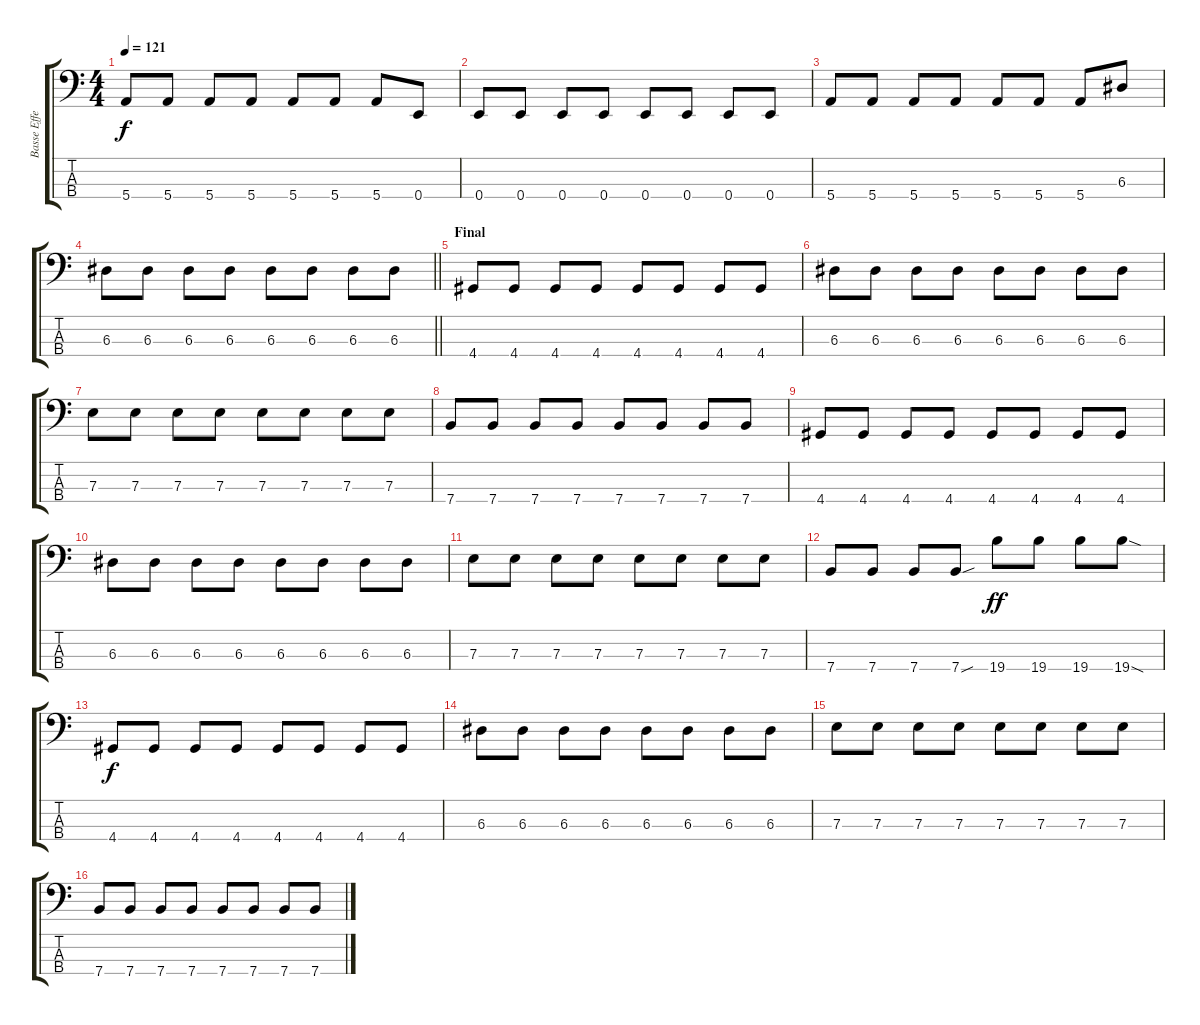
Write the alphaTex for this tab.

\track ("Basse Effets 2" "Basse Effe") {instrument overdrivenguitar}
\staff {score tabs}
\tuning (G2 D2 A1 E1) {hide}
\ts (4 4)
\tempo 121
\clef f4
\ks c
5.4.8{dy f} 5.4.8 5.4.8 5.4.8 5.4.8 5.4.8 5.4.8 0.4.8 |
0.4.8 0.4.8 0.4.8 0.4.8 0.4.8 0.4.8 0.4.8 0.4.8 |
5.4.8 5.4.8 5.4.8 5.4.8 5.4.8 5.4.8 5.4.8 6.3.8 |
\barLineRight lightlight
6.3.8 6.3.8 6.3.8 6.3.8 6.3.8 6.3.8 6.3.8 6.3.8 |
\section ("" "Final")
4.4.8 4.4.8 4.4.8 4.4.8 4.4.8 4.4.8 4.4.8 4.4.8 |
6.3.8 6.3.8 6.3.8 6.3.8 6.3.8 6.3.8 6.3.8 6.3.8 |
7.3.8 7.3.8 7.3.8 7.3.8 7.3.8 7.3.8 7.3.8 7.3.8 |
7.4.8 7.4.8 7.4.8 7.4.8 7.4.8 7.4.8 7.4.8 7.4.8 |
4.4.8 4.4.8 4.4.8 4.4.8 4.4.8 4.4.8 4.4.8 4.4.8 |
6.3.8 6.3.8 6.3.8 6.3.8 6.3.8 6.3.8 6.3.8 6.3.8 |
7.3.8 7.3.8 7.3.8 7.3.8 7.3.8 7.3.8 7.3.8 7.3.8 |
7.4.8 7.4.8 7.4.8 7.4{sou}.8 19.4.8{dy ff} 19.4.8 19.4.8 19.4{sod}.8 |
4.4.8{dy f} 4.4.8 4.4.8 4.4.8 4.4.8 4.4.8 4.4.8 4.4.8 |
6.3.8 6.3.8 6.3.8 6.3.8 6.3.8 6.3.8 6.3.8 6.3.8 |
7.3.8 7.3.8 7.3.8 7.3.8 7.3.8 7.3.8 7.3.8 7.3.8 |
7.4.8 7.4.8 7.4.8 7.4.8 7.4.8 7.4.8 7.4.8 7.4.8
